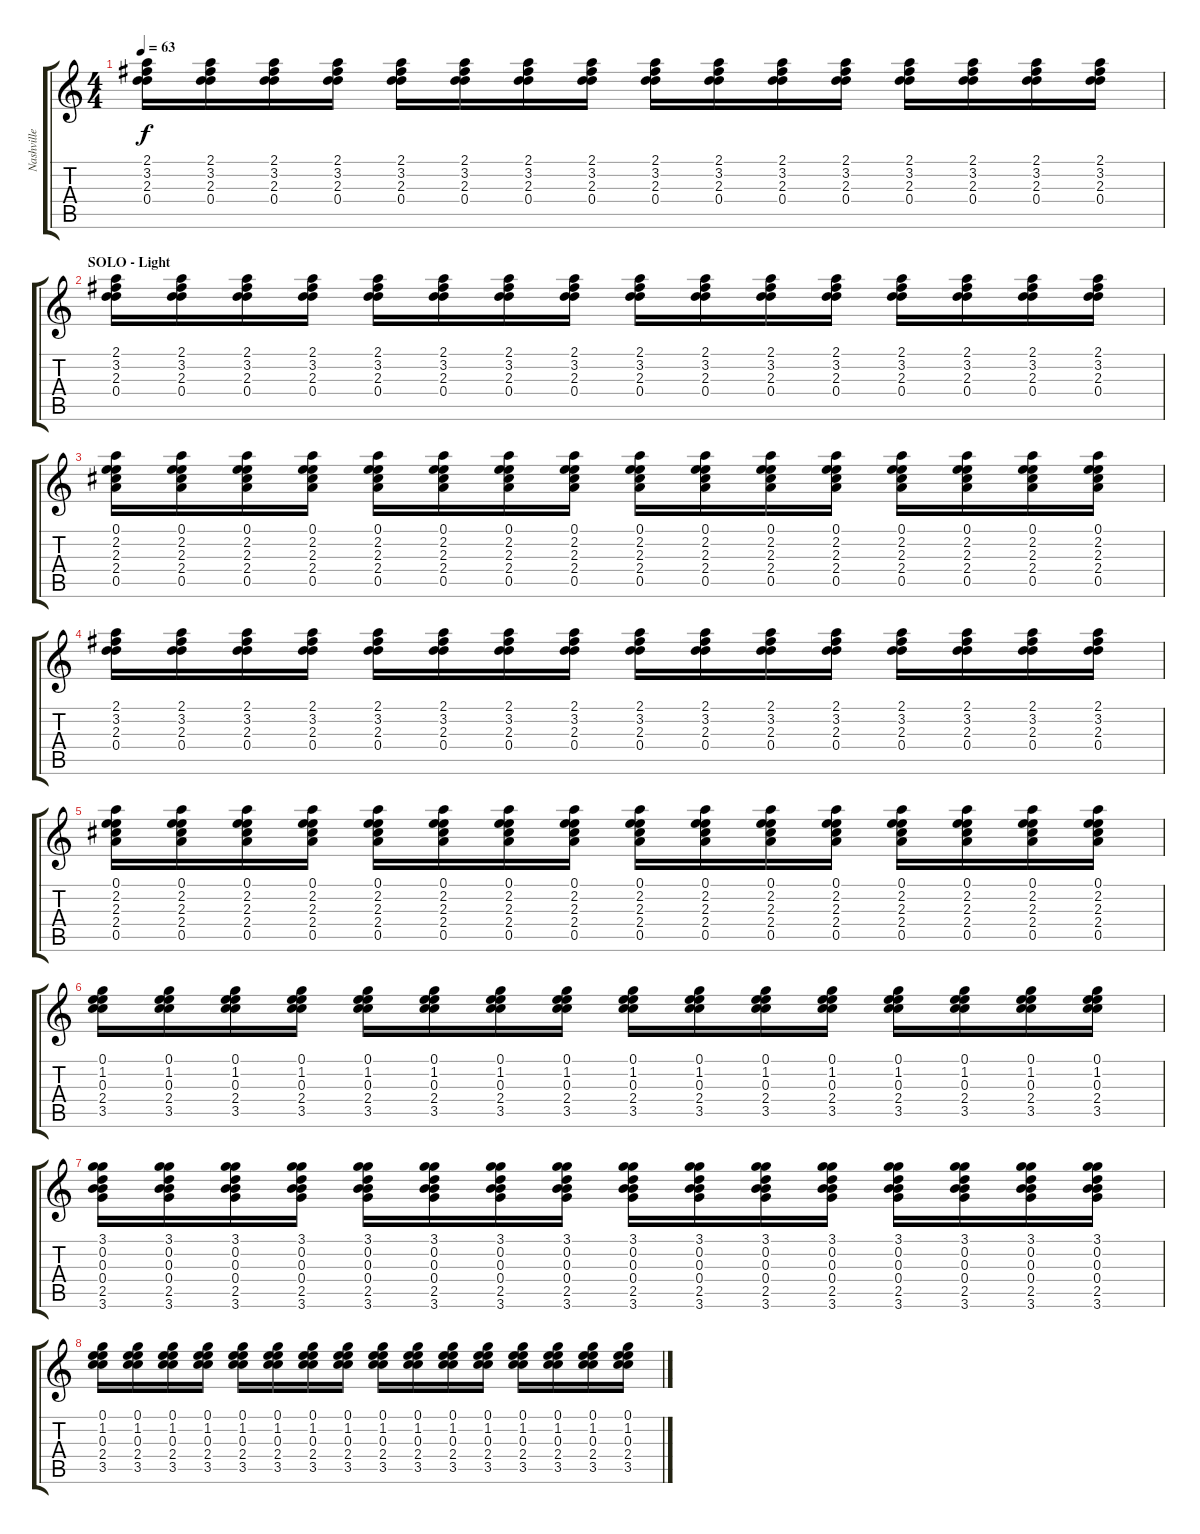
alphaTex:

\track ("Nashville Acoustic (Ritenour)" "Nashville ") {instrument acousticguitarsteel}
\staff {score tabs}
\tuning (E4 B3 G4 D4 A3 E3) {hide}
\ts (4 4)
\tempo 63
\clef g2
\ks c
(2.1 3.2 2.3 0.4).16{dy f} (2.1 3.2 2.3 0.4).16 (2.1 3.2 2.3 0.4).16 (2.1 3.2 2.3 0.4).16 (2.1 3.2 2.3 0.4).16 (2.1 3.2 2.3 0.4).16 (2.1 3.2 2.3 0.4).16 (2.1 3.2 2.3 0.4).16 (2.1 3.2 2.3 0.4).16 (2.1 3.2 2.3 0.4).16 (2.1 3.2 2.3 0.4).16 (2.1 3.2 2.3 0.4).16 (2.1 3.2 2.3 0.4).16 (2.1 3.2 2.3 0.4).16 (2.1 3.2 2.3 0.4).16 (2.1 3.2 2.3 0.4).16 |
\section ("" "SOLO - Light")
(2.1 3.2 2.3 0.4).16 (2.1 3.2 2.3 0.4).16 (2.1 3.2 2.3 0.4).16 (2.1 3.2 2.3 0.4).16 (2.1 3.2 2.3 0.4).16 (2.1 3.2 2.3 0.4).16 (2.1 3.2 2.3 0.4).16 (2.1 3.2 2.3 0.4).16 (2.1 3.2 2.3 0.4).16 (2.1 3.2 2.3 0.4).16 (2.1 3.2 2.3 0.4).16 (2.1 3.2 2.3 0.4).16 (2.1 3.2 2.3 0.4).16 (2.1 3.2 2.3 0.4).16 (2.1 3.2 2.3 0.4).16 (2.1 3.2 2.3 0.4).16 |
(0.1 2.2 2.3 2.4 0.5).16 (0.1 2.2 2.3 2.4 0.5).16 (0.1 2.2 2.3 2.4 0.5).16 (0.1 2.2 2.3 2.4 0.5).16 (0.1 2.2 2.3 2.4 0.5).16 (0.1 2.2 2.3 2.4 0.5).16 (0.1 2.2 2.3 2.4 0.5).16 (0.1 2.2 2.3 2.4 0.5).16 (0.1 2.2 2.3 2.4 0.5).16 (0.1 2.2 2.3 2.4 0.5).16 (0.1 2.2 2.3 2.4 0.5).16 (0.1 2.2 2.3 2.4 0.5).16 (0.1 2.2 2.3 2.4 0.5).16 (0.1 2.2 2.3 2.4 0.5).16 (0.1 2.2 2.3 2.4 0.5).16 (0.1 2.2 2.3 2.4 0.5).16 |
(2.1 3.2 2.3 0.4).16 (2.1 3.2 2.3 0.4).16 (2.1 3.2 2.3 0.4).16 (2.1 3.2 2.3 0.4).16 (2.1 3.2 2.3 0.4).16 (2.1 3.2 2.3 0.4).16 (2.1 3.2 2.3 0.4).16 (2.1 3.2 2.3 0.4).16 (2.1 3.2 2.3 0.4).16 (2.1 3.2 2.3 0.4).16 (2.1 3.2 2.3 0.4).16 (2.1 3.2 2.3 0.4).16 (2.1 3.2 2.3 0.4).16 (2.1 3.2 2.3 0.4).16 (2.1 3.2 2.3 0.4).16 (2.1 3.2 2.3 0.4).16 |
(0.1 2.2 2.3 2.4 0.5).16 (0.1 2.2 2.3 2.4 0.5).16 (0.1 2.2 2.3 2.4 0.5).16 (0.1 2.2 2.3 2.4 0.5).16 (0.1 2.2 2.3 2.4 0.5).16 (0.1 2.2 2.3 2.4 0.5).16 (0.1 2.2 2.3 2.4 0.5).16 (0.1 2.2 2.3 2.4 0.5).16 (0.1 2.2 2.3 2.4 0.5).16 (0.1 2.2 2.3 2.4 0.5).16 (0.1 2.2 2.3 2.4 0.5).16 (0.1 2.2 2.3 2.4 0.5).16 (0.1 2.2 2.3 2.4 0.5).16 (0.1 2.2 2.3 2.4 0.5).16 (0.1 2.2 2.3 2.4 0.5).16 (0.1 2.2 2.3 2.4 0.5).16 |
(0.1 1.2 0.3 2.4 3.5).16 (0.1 1.2 0.3 2.4 3.5).16 (0.1 1.2 0.3 2.4 3.5).16 (0.1 1.2 0.3 2.4 3.5).16 (0.1 1.2 0.3 2.4 3.5).16 (0.1 1.2 0.3 2.4 3.5).16 (0.1 1.2 0.3 2.4 3.5).16 (0.1 1.2 0.3 2.4 3.5).16 (0.1 1.2 0.3 2.4 3.5).16 (0.1 1.2 0.3 2.4 3.5).16 (0.1 1.2 0.3 2.4 3.5).16 (0.1 1.2 0.3 2.4 3.5).16 (0.1 1.2 0.3 2.4 3.5).16 (0.1 1.2 0.3 2.4 3.5).16 (0.1 1.2 0.3 2.4 3.5).16 (0.1 1.2 0.3 2.4 3.5).16 |
(3.1 0.2 0.3 0.4 2.5 3.6).16 (3.1 0.2 0.3 0.4 2.5 3.6).16 (3.1 0.2 0.3 0.4 2.5 3.6).16 (3.1 0.2 0.3 0.4 2.5 3.6).16 (3.1 0.2 0.3 0.4 2.5 3.6).16 (3.1 0.2 0.3 0.4 2.5 3.6).16 (3.1 0.2 0.3 0.4 2.5 3.6).16 (3.1 0.2 0.3 0.4 2.5 3.6).16 (3.1 0.2 0.3 0.4 2.5 3.6).16 (3.1 0.2 0.3 0.4 2.5 3.6).16 (3.1 0.2 0.3 0.4 2.5 3.6).16 (3.1 0.2 0.3 0.4 2.5 3.6).16 (3.1 0.2 0.3 0.4 2.5 3.6).16 (3.1 0.2 0.3 0.4 2.5 3.6).16 (3.1 0.2 0.3 0.4 2.5 3.6).16 (3.1 0.2 0.3 0.4 2.5 3.6).16 |
(0.1 1.2 0.3 2.4 3.5).16 (0.1 1.2 0.3 2.4 3.5).16 (0.1 1.2 0.3 2.4 3.5).16 (0.1 1.2 0.3 2.4 3.5).16 (0.1 1.2 0.3 2.4 3.5).16 (0.1 1.2 0.3 2.4 3.5).16 (0.1 1.2 0.3 2.4 3.5).16 (0.1 1.2 0.3 2.4 3.5).16 (0.1 1.2 0.3 2.4 3.5).16 (0.1 1.2 0.3 2.4 3.5).16 (0.1 1.2 0.3 2.4 3.5).16 (0.1 1.2 0.3 2.4 3.5).16 (0.1 1.2 0.3 2.4 3.5).16 (0.1 1.2 0.3 2.4 3.5).16 (0.1 1.2 0.3 2.4 3.5).16 (0.1 1.2 0.3 2.4 3.5).16
